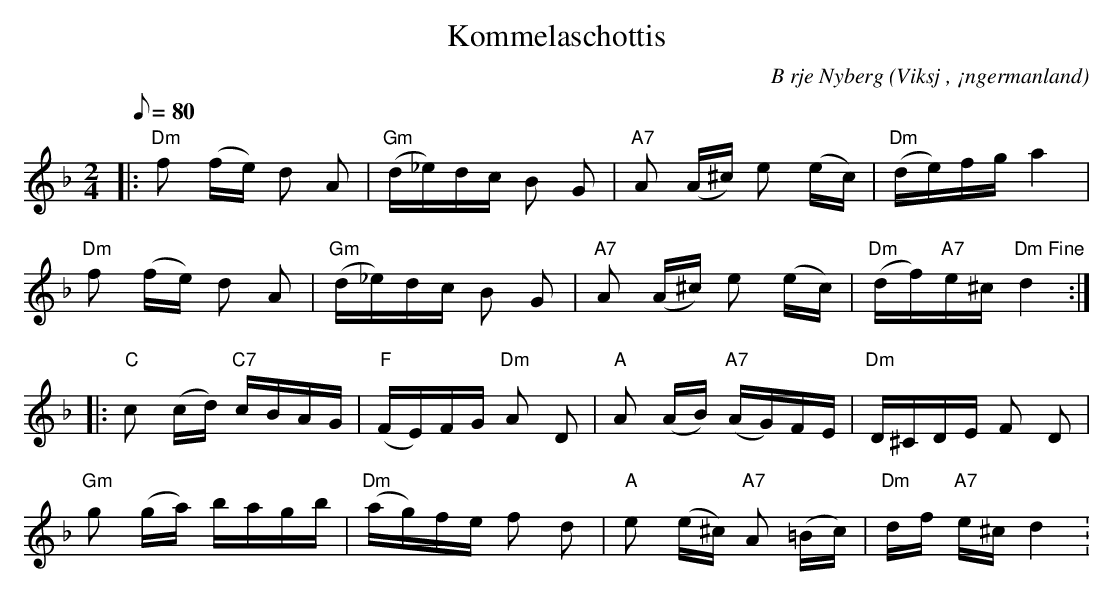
X:1
T:Kommelaschottis
C:B rje Nyberg
O:Viksj , ¡ngermanland
M:2/4
L:1/8
Q:80
K:Dm
|: "Dm"f (f/2e/2) d A | "Gm"(d/2_e/2)d/2c/2 B G | "A7"A (A/2^c/2) e (e/2c/2) |"Dm"(d/2e/2)f/2g/2 a2 |
"Dm"f (f/2e/2) d A | "Gm" (d/2_e/2)d/2c/2 B G | "A7"A (A/2^c/2) e (e/2c/2) | "Dm"(d/2f/2)"A7"e/2^c/2 "Dm Fine"d2::
"C"c (c/2d/2) "C7"c/2B/2A/2G/2 | "F"(F/2E/2)F/2G/2 "Dm"A D | "A"A (A/2B/2) "A7"(A/2G/2)F/2E/2 | "Dm"D/2^C/2D/2E/2 F D |
"Gm"g (g/2a/2) b/2a/2g/2b/2 | "Dm"(a/2g/2)f/2e/2 f d | "A"e (e/2^c/2) "A7"A (=B/2c/2) | "Dm"d/2f/2 "A7"e/2^c/2 d2:
